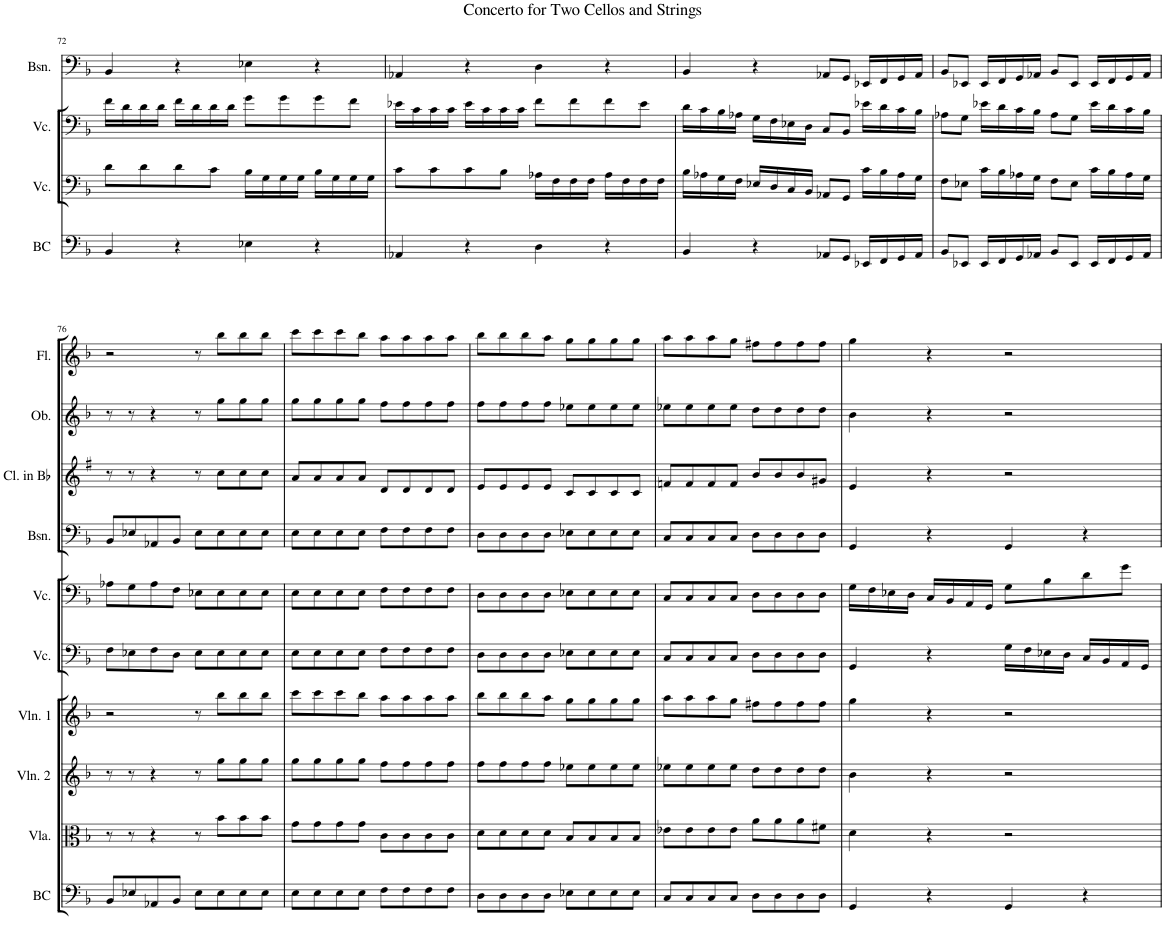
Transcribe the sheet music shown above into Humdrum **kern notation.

**kern	**kern	**kern	**kern	**kern	**kern	**kern	**kern	**kern	**kern
*part10	*part9	*part8	*part7	*part6	*part5	*part4	*part3	*part2	*part1
*staff10	*staff9	*staff8	*staff7	*staff6	*staff5	*staff4	*staff3	*staff2	*staff1
*I"Basso Continuo	*I"Viola	*I"Violin 2	*I"Violin 1	*I"Violoncello	*I"Violoncello	*I"Bassoon	*I"Clarinet in Bb	*I"Oboe	*I"Flute
*I'BC	*I'Vla.	*I'Vln. 2	*I'Vln. 1	*I'Vc.	*I'Vc.	*I'Bsn.	*I'Cl. in Bb	*I'Ob.	*I'Fl.
!!LO:PB:g=z
*clefF4	*clefC3	*clefG2	*clefG2	*clefF4	*clefF4	*clefF4	*clefG2	*clefG2	*clefG2
*	*	*	*	*	*	*	*Trd1c2	*	*
*k[b-]	*k[b-]	*k[b-]	*k[b-]	*k[b-]	*k[b-]	*k[b-]	*k[f#]	*k[b-]	*k[b-]
*M4/4	*M4/4	*M4/4	*M4/4	*M4/4	*M4/4	*M4/4	*M4/4	*M4/4	*M4/4
=72	=72	=72	=72	=72	=72	=72	=72	=72	=72
4BB-/	1r	1r	1r	8d\L	16f\LL	4BB-/	1r	1r	1r
.	.	.	.	.	16d\	.	.	.	.
.	.	.	.	8d\	16d\	.	.	.	.
.	.	.	.	.	16d\JJ	.	.	.	.
4r	.	.	.	8d\	16f\LL	4r	.	.	.
.	.	.	.	.	16d\	.	.	.	.
.	.	.	.	8c\J	16d\	.	.	.	.
.	.	.	.	.	16d\JJ	.	.	.	.
4E-X\	.	.	.	16B-\LL	8g\L	4E-X\	.	.	.
.	.	.	.	16G\	.	.	.	.	.
.	.	.	.	16G\	8g\	.	.	.	.
.	.	.	.	16G\JJ	.	.	.	.	.
4r	.	.	.	16B-\LL	8g\	4r	.	.	.
.	.	.	.	16G\	.	.	.	.	.
.	.	.	.	16G\	8f\J	.	.	.	.
.	.	.	.	16G\JJ	.	.	.	.	.
=73	=73	=73	=73	=73	=73	=73	=73	=73	=73
4AA-X/	1r	1r	1r	8c\L	16e-X\LL	4AA-X/	1r	1r	1r
.	.	.	.	.	16c\	.	.	.	.
.	.	.	.	8c\	16c\	.	.	.	.
.	.	.	.	.	16c\JJ	.	.	.	.
4r	.	.	.	8c\	16e-\LL	4r	.	.	.
.	.	.	.	.	16c\	.	.	.	.
.	.	.	.	8B-\J	16c\	.	.	.	.
.	.	.	.	.	16c\JJ	.	.	.	.
4D\	.	.	.	16A-X\LL	8f\L	4D\	.	.	.
.	.	.	.	16F\	.	.	.	.	.
.	.	.	.	16F\	8f\	.	.	.	.
.	.	.	.	16F\JJ	.	.	.	.	.
4r	.	.	.	16A-\LL	8f\	4r	.	.	.
.	.	.	.	16F\	.	.	.	.	.
.	.	.	.	16F\	8e-\J	.	.	.	.
.	.	.	.	16F\JJ	.	.	.	.	.
=74	=74	=74	=74	=74	=74	=74	=74	=74	=74
4BB-/	1r	1r	1r	16B-\LL	16d\LL	4BB-/	1r	1r	1r
.	.	.	.	16A-X\	16c\	.	.	.	.
.	.	.	.	16G\	16B-\	.	.	.	.
.	.	.	.	16F\JJ	16A-X\JJ	.	.	.	.
4r	.	.	.	16E-X/LL	16G\LL	4r	.	.	.
.	.	.	.	16D/	16F\	.	.	.	.
.	.	.	.	16C/	16E-X\	.	.	.	.
.	.	.	.	16BB-/JJ	16D\JJ	.	.	.	.
8AA-X/L	.	.	.	8AA-X/L	8C/L	8AA-X/L	.	.	.
8GG/J	.	.	.	8GG/J	8BB-/J	8GG/J	.	.	.
16EE-X/LL	.	.	.	16c\LL	16e-X\LL	16EE-X/LL	.	.	.
16FF/	.	.	.	16B-\	16d\	16FF/	.	.	.
16GG/	.	.	.	16A-\	16c\	16GG/	.	.	.
16AA-/JJ	.	.	.	16G\JJ	16B-\JJ	16AA-/JJ	.	.	.
=75	=75	=75	=75	=75	=75	=75	=75	=75	=75
8BB-/L	1r	1r	1r	8F\L	8A-X\L	8BB-/L	1r	1r	1r
8EE-X/J	.	.	.	8E-X\J	8G\J	8EE-X/J	.	.	.
16EE-/LL	.	.	.	16c\LL	16e-X\LL	16EE-/LL	.	.	.
16FF/	.	.	.	16B-\	16d\	16FF/	.	.	.
16GG/	.	.	.	16A-X\	16c\	16GG/	.	.	.
16AA-X/JJ	.	.	.	16G\JJ	16B-\JJ	16AA-X/JJ	.	.	.
8BB-/L	.	.	.	8F\L	8A-\L	8BB-/L	.	.	.
8EE-/J	.	.	.	8E-\J	8G\J	8EE-/J	.	.	.
16EE-/LL	.	.	.	16c\LL	16e-\LL	16EE-/LL	.	.	.
16FF/	.	.	.	16B-\	16d\	16FF/	.	.	.
16GG/	.	.	.	16A-\	16c\	16GG/	.	.	.
16AA-/JJ	.	.	.	16G\JJ	16B-\JJ	16AA-/JJ	.	.	.
!!LO:LB:g=z
=76	=76	=76	=76	=76	=76	=76	=76	=76	=76
8BB-/L	8r	8r	2r	8F\L	8A-X\L	8BB-/L	8r	8r	2r
8E-X/	8r	8r	.	8E-X\	8G\	8E-X/	8r	8r	.
8AA-X/	4r	4r	.	8F\	8A-\	8AA-X/	4r	4r	.
8BB-/J	.	.	.	8D\J	8F\J	8BB-/J	.	.	.
8E-\L	8r	8r	8r	8E-\L	8E-X\L	8E-\L	8r	8r	8r
8E-\	8b-\L	8gg\L	8bb-\L	8E-\	8E-\	8E-\	8cc\L	8gg\L	8bb-\L
8E-\	8b-\	8gg\	8bb-\	8E-\	8E-\	8E-\	8cc\	8gg\	8bb-\
8E-\J	8b-\J	8gg\J	8bb-\J	8E-\J	8E-\J	8E-\J	8cc\J	8gg\J	8bb-\J
=77	=77	=77	=77	=77	=77	=77	=77	=77	=77
8E\L	8g\L	8gg\L	8ccc\L	8E\L	8E\L	8E\L	8a/L	8gg\L	8ccc\L
8E\	8g\	8gg\	8ccc\	8E\	8E\	8E\	8a/	8gg\	8ccc\
8E\	8g\	8gg\	8ccc\	8E\	8E\	8E\	8a/	8gg\	8ccc\
8E\J	8g\J	8gg\J	8bb-\J	8E\J	8E\J	8E\J	8a/J	8gg\J	8bb-\J
8F\L	8c\L	8ff\L	8aa\L	8F\L	8F\L	8F\L	8d/L	8ff\L	8aa\L
8F\	8c\	8ff\	8aa\	8F\	8F\	8F\	8d/	8ff\	8aa\
8F\	8c\	8ff\	8aa\	8F\	8F\	8F\	8d/	8ff\	8aa\
8F\J	8c\J	8ff\J	8aa\J	8F\J	8F\J	8F\J	8d/J	8ff\J	8aa\J
=78	=78	=78	=78	=78	=78	=78	=78	=78	=78
8D\L	8d\L	8ff\L	8bb-\L	8D\L	8D\L	8D\L	8e/L	8ff\L	8bb-\L
8D\	8d\	8ff\	8bb-\	8D\	8D\	8D\	8e/	8ff\	8bb-\
8D\	8d\	8ff\	8bb-\	8D\	8D\	8D\	8e/	8ff\	8bb-\
8D\J	8d\J	8ff\J	8aa\J	8D\J	8D\J	8D\J	8e/J	8ff\J	8aa\J
8E-X\L	8B-/L	8ee-X\L	8gg\L	8E-X\L	8E-X\L	8E-X\L	8c/L	8ee-X\L	8gg\L
8E-\	8B-/	8ee-\	8gg\	8E-\	8E-\	8E-\	8c/	8ee-\	8gg\
8E-\	8B-/	8ee-\	8gg\	8E-\	8E-\	8E-\	8c/	8ee-\	8gg\
8E-\J	8B-/J	8ee-\J	8gg\J	8E-\J	8E-\J	8E-\J	8c/J	8ee-\J	8gg\J
=79	=79	=79	=79	=79	=79	=79	=79	=79	=79
8C/L	8e-X\L	8ee-X\L	8aa\L	8C/L	8C/L	8C/L	8fn/L	8ee-X\L	8aa\L
8C/	8e-\	8ee-\	8aa\	8C/	8C/	8C/	8f/	8ee-\	8aa\
8C/	8e-\	8ee-\	8aa\	8C/	8C/	8C/	8f/	8ee-\	8aa\
8C/J	8e-\J	8ee-\J	8gg\J	8C/J	8C/J	8C/J	8f/J	8ee-\J	8gg\J
8D\L	8a\L	8dd\L	8ff#X\L	8D\L	8D\L	8D\L	8b/L	8dd\L	8ff#X\L
8D\	8a\	8dd\	8ff#\	8D\	8D\	8D\	8b/	8dd\	8ff#\
8D\	8a\	8dd\	8ff#\	8D\	8D\	8D\	8b/	8dd\	8ff#\
8D\J	8f#X\J	8dd\J	8ff#\J	8D\J	8D\J	8D\J	8g#X/J	8dd\J	8ff#\J
=80	=80	=80	=80	=80	=80	=80	=80	=80	=80
4GG/	4d\	4b-\	4gg\	4GG/	16G\LL	4GG/	4e/	4b-\	4gg\
.	.	.	.	.	16F\	.	.	.	.
.	.	.	.	.	16E-X\	.	.	.	.
.	.	.	.	.	16D\JJ	.	.	.	.
4r	4r	4r	4r	4r	16C/LL	4r	4r	4r	4r
.	.	.	.	.	16BB-/	.	.	.	.
.	.	.	.	.	16AA/	.	.	.	.
.	.	.	.	.	16GG/JJ	.	.	.	.
4GG/	2r	2r	2r	16G\LL	8G\L	4GG/	2r	2r	2r
.	.	.	.	16F\	.	.	.	.	.
.	.	.	.	16E-X\	8B-\	.	.	.	.
.	.	.	.	16D\JJ	.	.	.	.	.
4r	.	.	.	16C/LL	8d\	4r	.	.	.
.	.	.	.	16BB-/	.	.	.	.	.
.	.	.	.	16AA/	8g\J	.	.	.	.
.	.	.	.	16GG/JJ	.	.	.	.	.
=	=	=	=	=	=	=	=	=	=
*-	*-	*-	*-	*-	*-	*-	*-	*-	*-
